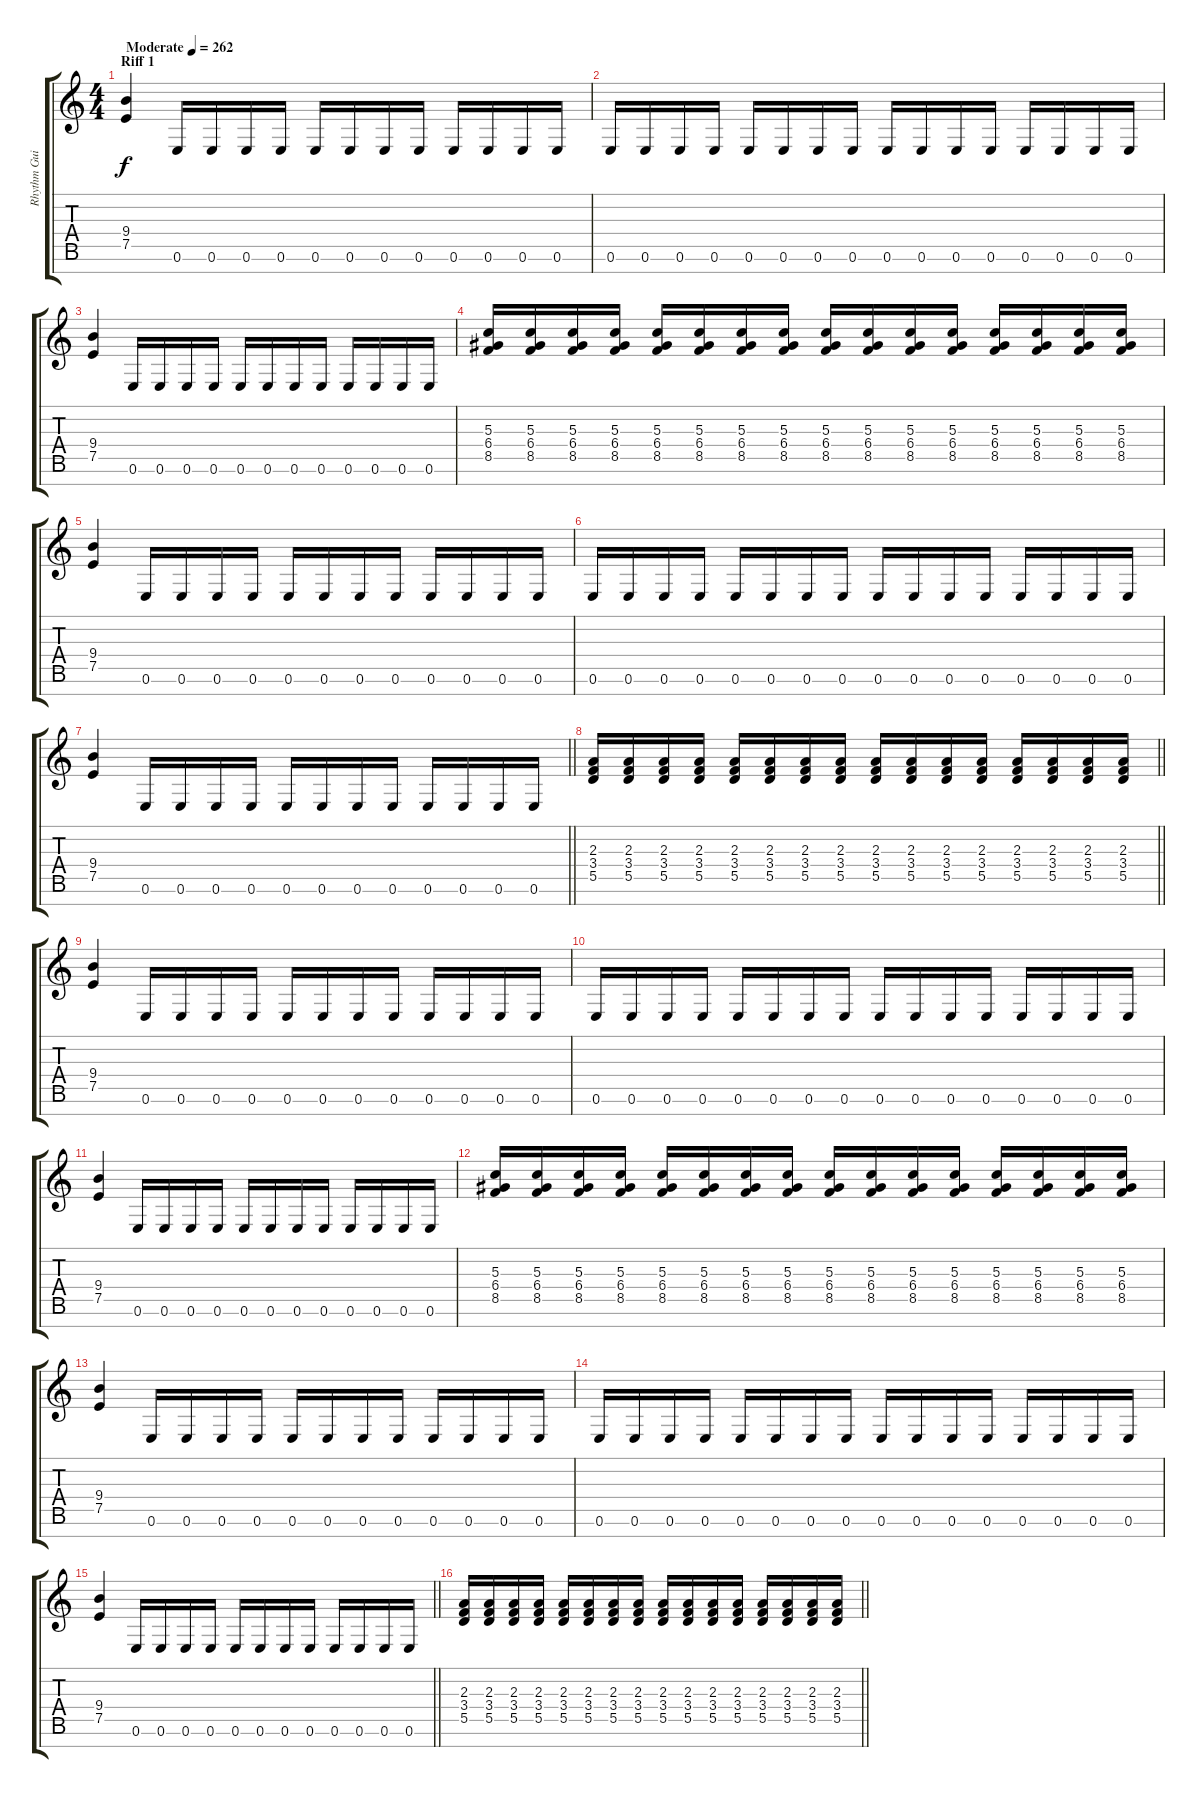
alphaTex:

\track ("Rhythm Guitar 2" "Rhythm Gui") {instrument overdrivenguitar}
\staff {score tabs}
\tuning (E4 B3 G3 D3 A2 E2 B1) {hide}
\ts (4 4)
\section ("" "Riff 1")
\tempo (262 "Moderate")
\clef g2
\ks c
(9.4 7.5).4{dy f instrument overdrivenguitar} 0.6.16 0.6.16 0.6.16 0.6.16 0.6.16 0.6.16 0.6.16 0.6.16 0.6.16 0.6.16 0.6.16 0.6.16 |
0.6.16 0.6.16 0.6.16 0.6.16 0.6.16 0.6.16 0.6.16 0.6.16 0.6.16 0.6.16 0.6.16 0.6.16 0.6.16 0.6.16 0.6.16 0.6.16 |
(9.4 7.5).4 0.6.16 0.6.16 0.6.16 0.6.16 0.6.16 0.6.16 0.6.16 0.6.16 0.6.16 0.6.16 0.6.16 0.6.16 |
(5.3 6.4 8.5).16 (5.3 6.4 8.5).16 (5.3 6.4 8.5).16 (5.3 6.4 8.5).16 (5.3 6.4 8.5).16 (5.3 6.4 8.5).16 (5.3 6.4 8.5).16 (5.3 6.4 8.5).16 (5.3 6.4 8.5).16 (5.3 6.4 8.5).16 (5.3 6.4 8.5).16 (5.3 6.4 8.5).16 (5.3 6.4 8.5).16 (5.3 6.4 8.5).16 (5.3 6.4 8.5).16 (5.3 6.4 8.5).16 |
(9.4 7.5).4 0.6.16 0.6.16 0.6.16 0.6.16 0.6.16 0.6.16 0.6.16 0.6.16 0.6.16 0.6.16 0.6.16 0.6.16 |
0.6.16 0.6.16 0.6.16 0.6.16 0.6.16 0.6.16 0.6.16 0.6.16 0.6.16 0.6.16 0.6.16 0.6.16 0.6.16 0.6.16 0.6.16 0.6.16 |
\barLineRight lightlight
(9.4 7.5).4 0.6.16 0.6.16 0.6.16 0.6.16 0.6.16 0.6.16 0.6.16 0.6.16 0.6.16 0.6.16 0.6.16 0.6.16 |
\barLineRight lightlight
(2.3 3.4 5.5).16 (2.3 3.4 5.5).16 (2.3 3.4 5.5).16 (2.3 3.4 5.5).16 (2.3 3.4 5.5).16 (2.3 3.4 5.5).16 (2.3 3.4 5.5).16 (2.3 3.4 5.5).16 (2.3 3.4 5.5).16 (2.3 3.4 5.5).16 (2.3 3.4 5.5).16 (2.3 3.4 5.5).16 (2.3 3.4 5.5).16 (2.3 3.4 5.5).16 (2.3 3.4 5.5).16 (2.3 3.4 5.5).16 |
(9.4 7.5).4 0.6.16 0.6.16 0.6.16 0.6.16 0.6.16 0.6.16 0.6.16 0.6.16 0.6.16 0.6.16 0.6.16 0.6.16 |
0.6.16 0.6.16 0.6.16 0.6.16 0.6.16 0.6.16 0.6.16 0.6.16 0.6.16 0.6.16 0.6.16 0.6.16 0.6.16 0.6.16 0.6.16 0.6.16 |
(9.4 7.5).4 0.6.16 0.6.16 0.6.16 0.6.16 0.6.16 0.6.16 0.6.16 0.6.16 0.6.16 0.6.16 0.6.16 0.6.16 |
(5.3 6.4 8.5).16 (5.3 6.4 8.5).16 (5.3 6.4 8.5).16 (5.3 6.4 8.5).16 (5.3 6.4 8.5).16 (5.3 6.4 8.5).16 (5.3 6.4 8.5).16 (5.3 6.4 8.5).16 (5.3 6.4 8.5).16 (5.3 6.4 8.5).16 (5.3 6.4 8.5).16 (5.3 6.4 8.5).16 (5.3 6.4 8.5).16 (5.3 6.4 8.5).16 (5.3 6.4 8.5).16 (5.3 6.4 8.5).16 |
(9.4 7.5).4 0.6.16 0.6.16 0.6.16 0.6.16 0.6.16 0.6.16 0.6.16 0.6.16 0.6.16 0.6.16 0.6.16 0.6.16 |
0.6.16 0.6.16 0.6.16 0.6.16 0.6.16 0.6.16 0.6.16 0.6.16 0.6.16 0.6.16 0.6.16 0.6.16 0.6.16 0.6.16 0.6.16 0.6.16 |
\barLineRight lightlight
(9.4 7.5).4 0.6.16 0.6.16 0.6.16 0.6.16 0.6.16 0.6.16 0.6.16 0.6.16 0.6.16 0.6.16 0.6.16 0.6.16 |
\barLineRight lightlight
(2.3 3.4 5.5).16 (2.3 3.4 5.5).16 (2.3 3.4 5.5).16 (2.3 3.4 5.5).16 (2.3 3.4 5.5).16 (2.3 3.4 5.5).16 (2.3 3.4 5.5).16 (2.3 3.4 5.5).16 (2.3 3.4 5.5).16 (2.3 3.4 5.5).16 (2.3 3.4 5.5).16 (2.3 3.4 5.5).16 (2.3 3.4 5.5).16 (2.3 3.4 5.5).16 (2.3 3.4 5.5).16 (2.3 3.4 5.5).16
